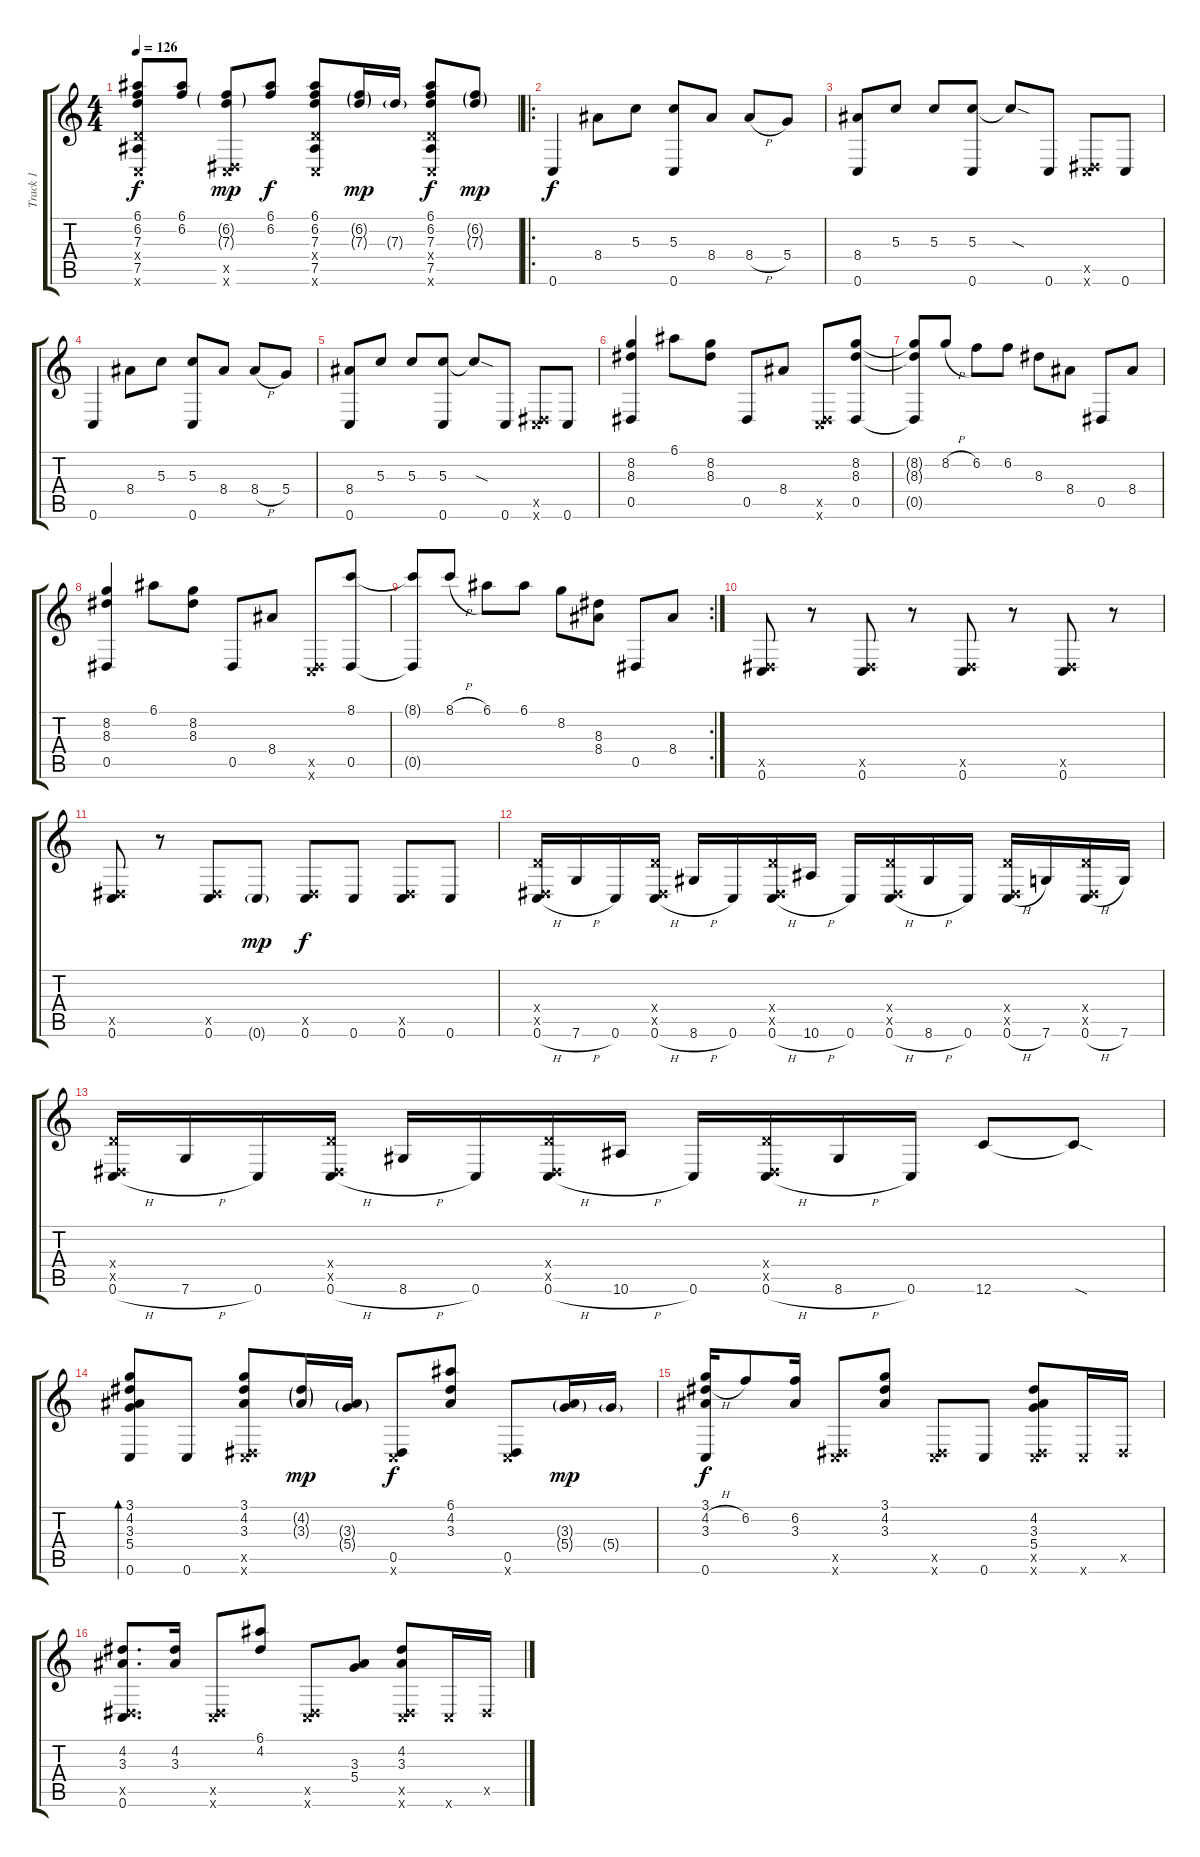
\track ("Track 1" "Track 1") {instrument acousticguitarsteel}
\staff {score tabs}
\tuning (E4 B3 G3 D3 Eb2 C2) {hide}
\ts (4 4)
\tempo 126
\clef g2
\ks c
(6.1 6.2 7.3 0.4{x} 7.5 0.6{x}).8{dy f} (6.1 6.2).8 (6.2{g} 7.3{g} 0.5{x} 0.6{x}).8{dy mp} (6.1 6.2).8{dy f} (6.1 6.2 7.3 0.4{x} 7.5 0.6{x}).8 (6.2{g} 7.3{g}).16{dy mp} 7.3{g}.16 (6.1 6.2 7.3 0.4{x} 7.5 0.6{x}).8{dy f} (6.2{g} 7.3{g}).8{dy mp} |
\ro
0.6.4{dy f} 8.4.8 5.3.8 (5.3 0.6).8 8.4.8 8.4{h}.8 5.4.8 |
(8.4 0.6).8 5.3.8 5.3.8 (5.3 0.6).8 5.3{sod t}.8 0.6.8 (0.5{x} 0.6{x}).8 0.6.8 |
0.6.4 8.4.8 5.3.8 (5.3 0.6).8 8.4.8 8.4{h}.8 5.4.8 |
(8.4 0.6).8 5.3.8 5.3.8 (5.3 0.6).8 5.3{sod t}.8 0.6.8 (0.5{x} 0.6{x}).8 0.6.8 |
(8.2 8.3 0.5).4 6.1.8 (8.2 8.3).8 0.5.8 8.4.8 (0.5{x} 0.6{x}).8 (8.2 8.3 0.5).8 |
(8.2{t} 8.3{t} 0.5{t}).8 8.2{h}.8 6.2.8 6.2.8 8.3.8 8.4.8 0.5.8 8.4.8 |
(8.2 8.3 0.5).4 6.1.8 (8.2 8.3).8 0.5.8 8.4.8 (0.5{x} 0.6{x}).8 (8.1 0.5).8 |
\rc 2
(8.1{t} 0.5{t}).8 8.1{h}.8 6.1.8 6.1.8 8.2.8 (8.3 8.4).8 0.5.8 8.4.8 |
(0.5{x} 0.6).8 r.8 (0.5{x} 0.6).8 r.8 (0.5{x} 0.6).8 r.8 (0.5{x} 0.6).8 r.8 |
(0.5{x} 0.6).8 r.8 (0.5{x} 0.6).8 0.6{g}.8{dy mp} (0.5{x} 0.6).8{dy f} 0.6.8 (0.5{x} 0.6).8 0.6.8 |
(0.4{x} 0.5{x} 0.6{h}).16 7.6{h}.16 0.6.16 (0.4{x} 0.5{x} 0.6{h}).16 8.6{h}.16 0.6.16 (0.4{x} 0.5{x} 0.6{h}).16 10.6{h}.16 0.6.16 (0.4{x} 0.5{x} 0.6{h}).16 8.6{h}.16 0.6.16 (0.4{x} 0.5{x} 0.6{h}).16 7.6.16 (0.4{x} 0.5{x} 0.6{h}).16 7.6.16 |
(0.4{x} 0.5{x} 0.6{h}).16 7.6{h}.16 0.6.16 (0.4{x} 0.5{x} 0.6{h}).16 8.6{h}.16 0.6.16 (0.4{x} 0.5{x} 0.6{h}).16 10.6{h}.16 0.6.16 (0.4{x} 0.5{x} 0.6{h}).16 8.6{h}.16 0.6.16 12.6.8 12.6{sod t}.8 |
(3.1 4.2 3.3 5.4 0.6).8{bd 120} 0.6.8 (3.1 4.2 3.3 0.5{x} 0.6{x}).8 (4.2{g} 3.3{g}).16{dy mp} (3.3{g} 5.4{g}).16 (0.5 0.6{x}).8{dy f} (6.1 4.2 3.3).8 (0.5 0.6{x}).8 (3.3{g} 5.4{g}).16{dy mp} 5.4{g}.16 |
(3.1 4.2{h} 3.3 0.6).16{dy f} 6.2.8 (6.2 3.3).16 (0.5{x} 0.6{x}).8 (3.1 4.2 3.3).8 (0.5{x} 0.6{x}).8 0.6.8 (4.2 3.3 5.4 0.5{x} 0.6{x}).8 0.6{x}.16 0.5{x}.16 |
(4.2 3.3 0.5{x} 0.6).8{d} (4.2 3.3).16 (0.5{x} 0.6{x}).8 (6.1 4.2).8 (0.5{x} 0.6{x}).8 (3.3 5.4).8 (4.2 3.3 0.5{x} 0.6{x}).8 0.6{x}.16 0.5{x}.16
